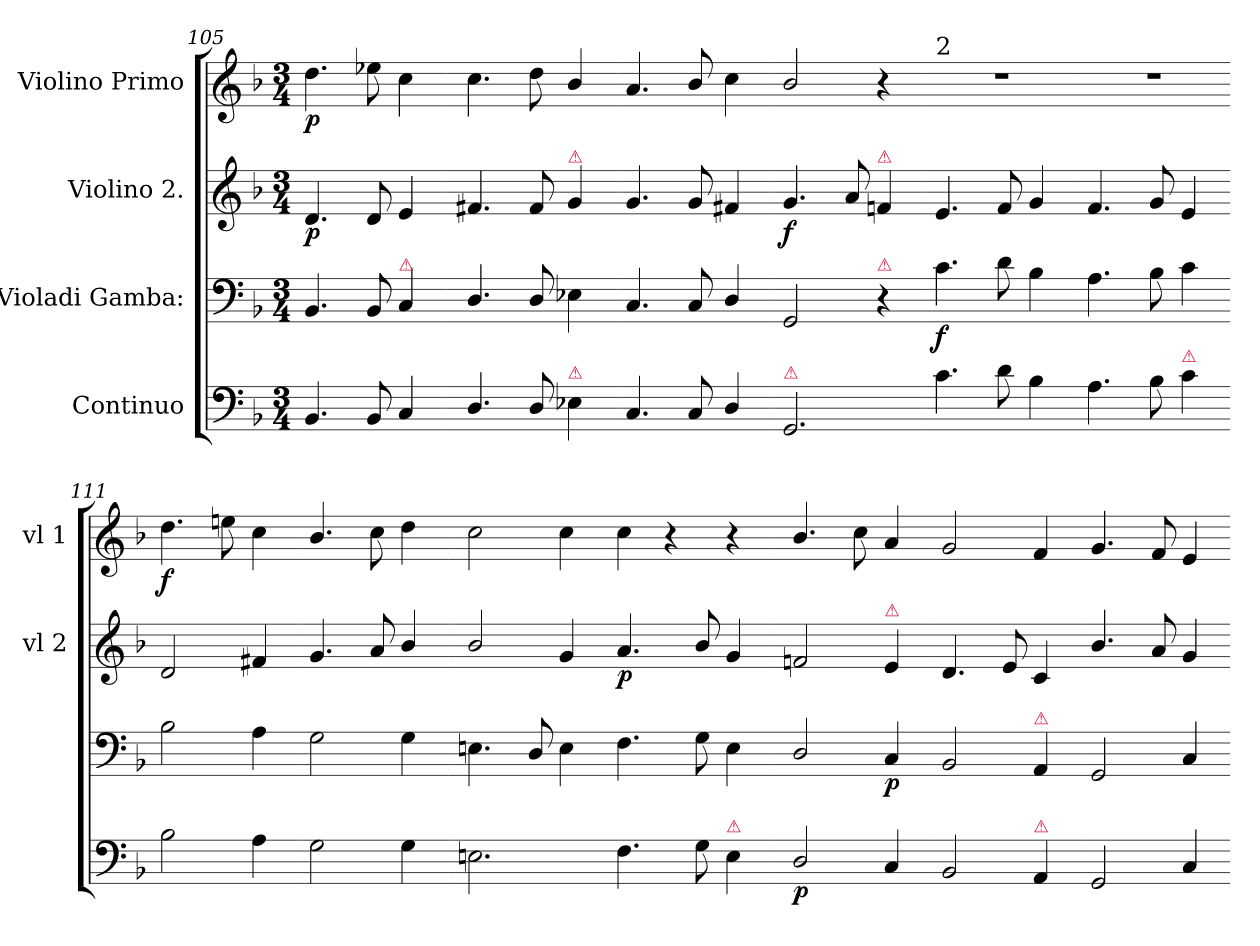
**kern	**dynam	**kern	**dynam	**kern	**dynam	**kern	**dynam
*part4	*part4	*part3	*part3	*part2	*part2	*part1	*part1
*staff4	*staff4	*staff3	*staff3	*staff2	*staff2	*staff1	*staff1
*I"Continuo	*	*I"Violadi Gamba:	*	*I"Violino 2.	*	*I"Violino Primo	*
*	*	*	*	*I'vl 2	*	*I'vl 1	*
*clefF4	*	*clefF4	*	*clefG2	*	*clefG2	*
*k[b-]	*	*k[b-]	*	*k[b-]	*	*k[b-]	*
*F:	*	*F:	*	*F:	*	*F:	*
*M3/4	*	*M3/4	*	*M3/4	*	*M3/4	*
=105	=105	=105	=105	=105	=105	=105	=105
4.BB-/	Piano	4.BB-/	pian	4.d/	p	4.dd\	p
8BB-/	.	8BB-/	.	8d/	.	8ee-X\	.
!	!	!LO:TX:a:color=crimson:t=⚠	!	!	!	!	!
4C/	.	4C/	.	4e/	.	4cc\	.
=106-	=106-	=106-	=106-	=106-	=106-	=106-	=106-
4.D/	.	4.D/	.	4.f#X/	.	4.cc\	.
8D/	.	8D/	.	8f#/	.	8dd\	.
!	!	!	!	!LO:TX:a:color=crimson:t=⚠	!	!	!
!LO:TX:a:color=crimson:t=⚠	!	!	!	!	!	!	!
4E-X\	.	4E-X\	.	4g/	.	4b-/	.
=107-	=107-	=107-	=107-	=107-	=107-	=107-	=107-
4.C/	.	4.C/	.	4.g/	.	4.a/	.
8C/	.	8C/	.	8g/	.	8b-/	.
4D/	.	4D/	.	4f#X/	.	4cc\	.
=108-	=108-	=108-	=108-	=108-	=108-	=108-	=108-
!LO:TX:a:color=crimson:t=⚠	!	!	!	!	!	!	!
2.GG/	.	2GG/	.	4.g/	f	2b-/	.
.	.	.	.	8a/	.	.	.
!	!	!	!	!LO:TX:a:color=crimson:t=⚠	!	!	!
!	!	!LO:TX:a:color=crimson:t=⚠	!	!	!	!	!
.	.	4r	.	4fn/	.	4r	.
=109-	=109-	=109-	=109-	=109-	=109-	=109-	=109-
!	!	!	!	!	!	!LO:TX:a:t=2	!
4.c\	.	4.c\	f	4.e/	.	2.r	.
8d\	.	8d\	.	8f/	.	.	.
4B-\	.	4B-\	.	4g/	.	.	.
=110-	=110-	=110-	=110-	=110-	=110-	=110-	=110-
4.A\	.	4.A\	.	4.f/	.	2.r	.
8B-\	.	8B-\	.	8g/	.	.	.
!LO:TX:a:color=crimson:t=⚠	!	!	!	!	!	!	!
4c\	.	4c\	.	4e/	.	.	.
=111-	=111-	=111-	=111-	=111-	=111-	=111-	=111-
2B-\	for&colon;	2B-\	.	2d/	.	4.dd\	f
.	.	.	.	.	.	8een\	.
4A\	.	4A\	.	4f#X/	.	4cc\	.
=112-	=112-	=112-	=112-	=112-	=112-	=112-	=112-
2G\	.	2G\	.	4.g/	.	4.b-/	.
.	.	.	.	8a/	.	8cc\	.
4G\	.	4G\	.	4b-/	.	4dd\	.
=113-	=113-	=113-	=113-	=113-	=113-	=113-	=113-
2.En\	.	4.En\	.	2b-/	.	2cc\	.
.	.	8D/	.	.	.	.	.
.	.	4E\	.	4g/	.	4cc\	.
=114-	=114-	=114-	=114-	=114-	=114-	=114-	=114-
4.F\	.	4.F\	.	4.a/	p	4cc\	.
.	.	.	.	.	.	4r	.
8G\	.	8G\	.	8b-/	.	.	.
!LO:TX:a:color=crimson:t=⚠	!	!	!	!	!	!	!
4E\	.	4E\	.	4g/	.	4r	.
=115-	=115-	=115-	=115-	=115-	=115-	=115-	=115-
2D/	p	2D/	.	2fn/	.	4.b-/	.
.	.	.	.	.	.	8cc\	.
!	!	!	!	!LO:TX:a:color=crimson:t=⚠	!	!	!
4C/	.	4C/	p	4e/	.	4a/	.
=116-	=116-	=116-	=116-	=116-	=116-	=116-	=116-
2BB-/	.	2BB-/	.	4.d/	.	2g/	.
.	.	.	.	8e/	.	.	.
!	!	!LO:TX:a:color=crimson:t=⚠	!	!	!	!	!
!LO:TX:a:color=crimson:t=⚠	!	!	!	!	!	!	!
4AA/	.	4AA/	.	4c/	.	4f/	.
=117-	=117-	=117-	=117-	=117-	=117-	=117-	=117-
2GG/	.	2GG/	.	4.b-/	.	4.g/	.
.	.	.	.	8a/	.	8f/	.
4C/	.	4C/	.	4g/	.	4e/	.
=-	=-	=-	=-	=-	=-	=-	=-
*-	*-	*-	*-	*-	*-	*-	*-
